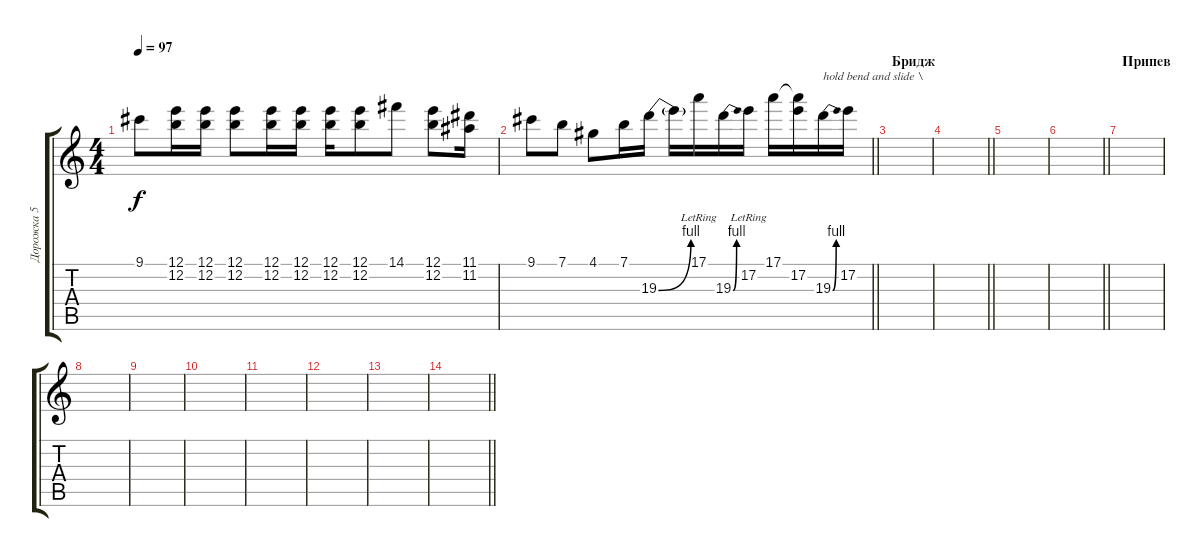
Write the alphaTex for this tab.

\track ("Дорожка 5" "Дорожка 5") {instrument overdrivenguitar}
\staff {score tabs}
\tuning (E4 B3 G3 D3 A2 E2) {hide}
\ts (4 4)
\tempo 97
\clef g2
\ks c
9.1.8{dy f} (12.1 12.2).16 (12.1 12.2).16 (12.1 12.2).8 (12.1 12.2).16 (12.1 12.2).16 (12.1 12.2).16 (12.1 12.2).8 14.1.8 (12.1 12.2).8 (11.1 11.2).16 |
\barLineRight lightlight
9.1.8 7.1.8 4.1.8 7.1.16 19.3{be (bend 0 0 60 4)}.16 19.3{t}.16 17.1{lr}.16 19.3{be (bend 0 0 60 4)}.16 17.2{lr}.16 17.1.16 (17.1{t} 17.2).16 19.3{be (bend 0 0 60 4)}.16{txt "hold bend and slide \\"} 17.2.16 |
\section ("" "Бридж")
|
\barLineRight lightlight
|
|
\barLineRight lightlight
|
\section ("" "Припев")
|
|
|
|
|
|
|
\barLineRight lightlight
